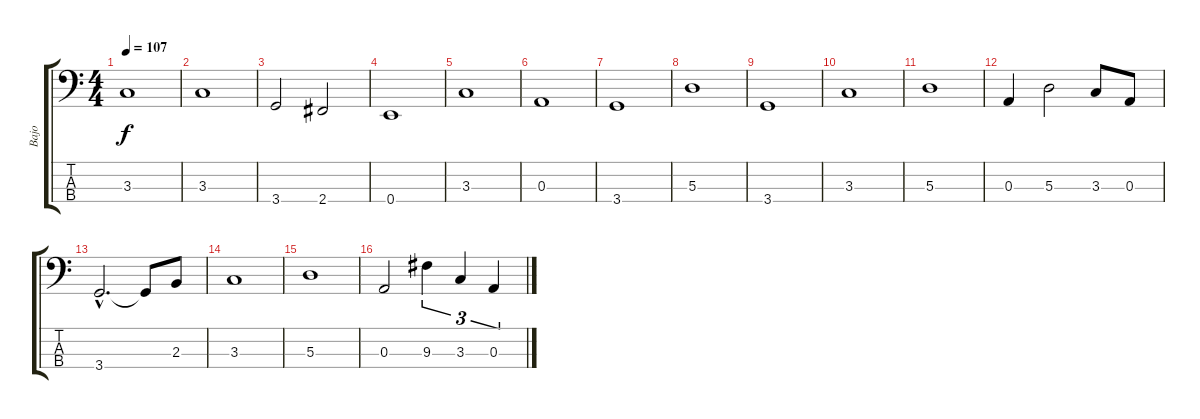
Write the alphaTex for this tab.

\track ("Bajo" "Bajo") {instrument electricbassfinger}
\staff {score tabs}
\tuning (G2 D2 A1 E1) {hide}
\ts (4 4)
\tempo 107
\clef f4
\ks c
3.3.1{dy f} |
3.3.1 |
3.4.2 2.4.2 |
0.4.1 |
3.3.1 |
0.3.1 |
3.4.1 |
5.3.1 |
3.4.1 |
3.3.1 |
5.3.1 |
0.3.4 5.3.2 3.3.8 0.3.8 |
3.4{hac}.2{d} 3.4{t}.8 2.3.8 |
3.3.1 |
5.3.1 |
0.3.2 9.3.4{tu (3 2)} 3.3.4{tu (3 2)} 0.3.4{tu (3 2)}
